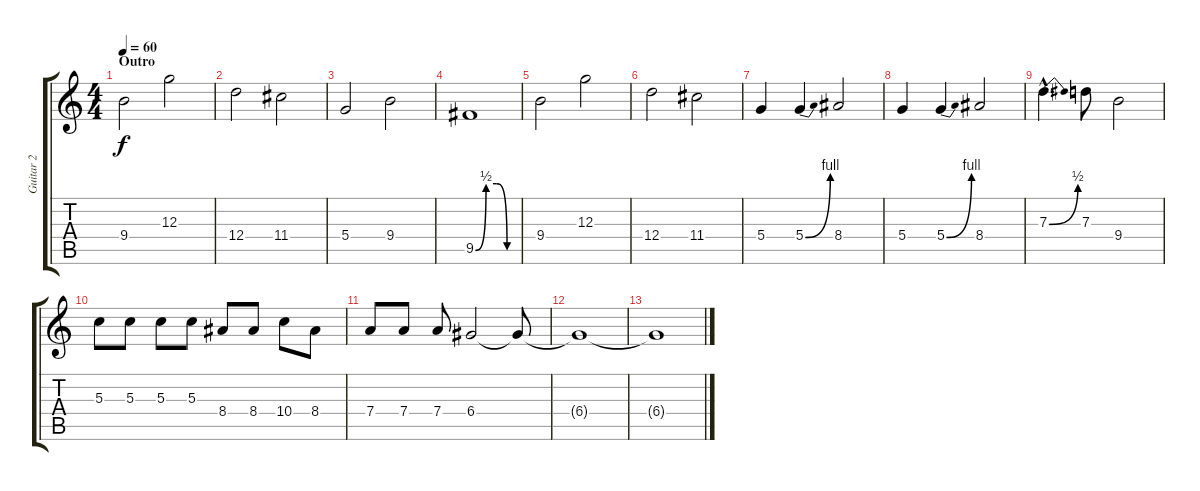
\track ("Guitar 2" "Guitar 2") {instrument distortionguitar}
\staff {score tabs}
\tuning (E4 B3 G3 D3 A2 D2) {hide}
\ts (4 4)
\section ("" "Outro")
\tempo 60
\clef g2
\ks c
9.4.2{dy f} 12.3.2 |
12.4.2 11.4.2 |
5.4.2 9.4.2 |
9.5{be (custom 0 0 15 2 30 2 45 0 60 0)}.1 |
9.4.2 12.3.2 |
12.4.2 11.4.2 |
5.4.4 5.4{be (bend 0 0 60 4)}.4 8.4.2 |
5.4.4 5.4{be (bend 0 0 60 4)}.4 8.4.2 |
7.3{be (bend 0 0 60 2) hac}.4{d} 7.3.8 9.4.2 |
5.3.8 5.3.8 5.3.8 5.3.8 8.4.8 8.4.8 10.4.8 8.4.8 |
7.4.8 7.4.8 7.4.8 6.4.2 6.4{t}.8 |
6.4{t}.1 |
6.4{t}.1
